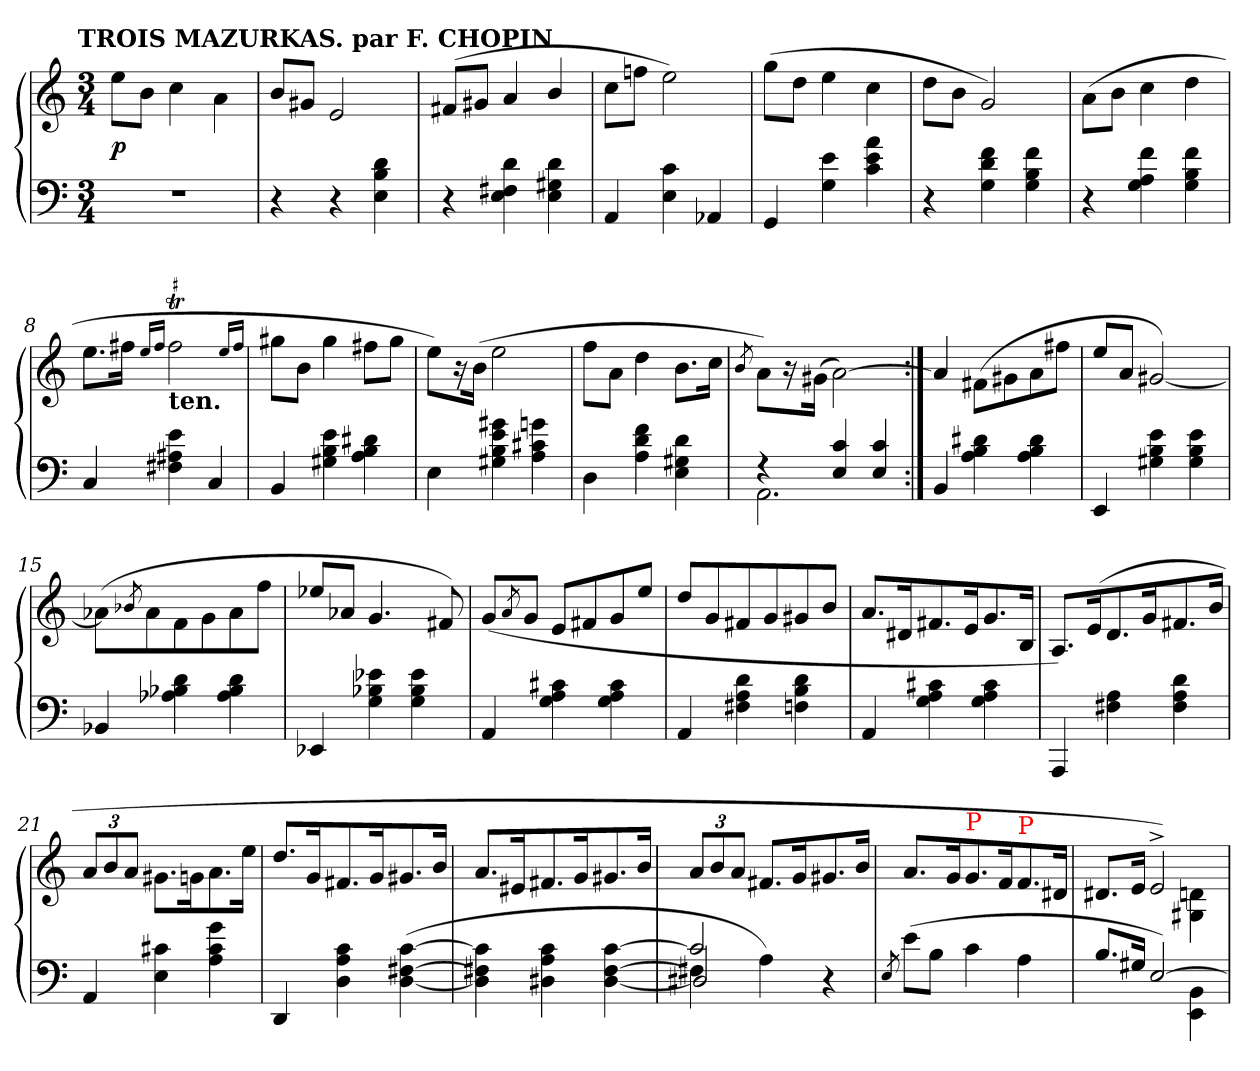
**kern	**kern	**dynam
*part1	*part1	*part1
*staff2	*staff1	*staff1/2
*clefF4	*clefG2	*
*k[]	*k[]	*
*a:	*a:	*
!!LO:TX:omd:t=TROIS MAZURKAS. par F. CHOPIN
*M3/4	*M3/4	*
=1	=1	=1
2.rF	(>8eeL	p
.	8bJ	.
.	4cc	.
.	4a\	.
=2	=2	=2
4r	8bL	.
.	8g#XJ	.
4r	2e	.
4d 4B 4E)	.	.
=3	=3	=3
4r	(>8f#XL	.
.	8g#XJ	.
4d 4F#X 4E	4a	.
4d 4G#X 4E	4b/	.
=4	=4	=4
4AA	8ccL	.
.	8ffnJ	.
4c 4E	2ee)	.
4AA-X	.	.
=5	=5	=5
4GG	(>8ggL	.
.	8ddJ	.
4e 4G	4ee	.
4a 4e 4c	4cc	.
=6	=6	=6
4r	8ddL	.
.	8bJ	.
4f 4d 4G	2g)	.
4f 4B 4G	.	.
=7	=7	=7
4r	(>8a\L	.
.	8bJ	.
4f 4A 4G	4cc	.
4f 4B 4G	4dd	.
=8	=8	=8
4C	8.eeL	.
.	16ff#XJk	.
.	16qqee/LL	.
.	16qqff#/JJ	.
!	!LO:TX:b:B:t=ten.	!
!	!LO:TR:acc=#	!
4e 4A#X 4F#X	2ff#T	.
4C	.	.
.	16qqee/LL	.
.	16qqff#/JJ	.
=9	=9	=9
4BB	8gg#XL	.
.	8bJ	.
4e 4B 4G#X	4gg#	.
4d#X 4B 4A	8ff#XL	.
.	8gg#J	.
=10	=10	=10
4E	8eeL)	.
.	16r	.
.	(>16bJk	.
4g#X 4e 4B 4G#X	2ee	.
4gn 4c#X 4A	.	.
=11	=11	=11
4D	8ffL	.
.	8aJ	.
4f 4d 4A	4dd	.
4d 4G#X 4E	8.bL	.
.	16ccJk	.
=12	=12	=12
.	8qb/	.
*^	*	*
4rF	2.AA	8a\L)	.
.	.	16r	.
.	.	(>16g#XJk	.
4c 4E	.	[2a\)	.
(>4c 4E	.	.	.
*v	*v	*	*
=13:|!	=13:|!	=13:|!
4BB	4a]	.
4d#X 4B 4A	(>8f#XL	.
.	8g#X	.
4d# 4B 4A	8a	.
.	8ff#XJ	.
=14	=14	=14
4EE	8ee/L	.
.	8aJ	.
4e 4B 4G#X	[2g#X)	.
4e 4B 4G#	.	.
=15	=15	=15
4BB-X	(>8a-XL]	.
.	8qb-X/	.
.	8a-	.
4d 4B-X 4A-X	8f	.
.	8g	.
4d 4B- 4A-	8a-	.
.	8ffJ	.
=16	=16	=16
4EE-X	8ee-X/L	.
.	8a-XJ	.
4e-X 4B-X 4G	4.g	.
4e- 4B- 4G	.	.
.	8f#X)	.
=17	=17	=17
4AA	(>8gL	.
.	8qa/	.
.	8gJ	.
4c#X 4A 4G	8eL	.
.	8f#X	.
4c# 4A 4G	8g	.
.	8eeJ	.
=18	=18	=18
4AA	8ddL	.
.	8g	.
4d 4A 4F#X	8f#X	.
.	8g	.
4d 4B 4Fn	8g#X	.
.	8bJ	.
=19	=19	=19
4AA	8.aL	.
.	16d#Xk	.
4c#X 4A 4G	8.f#X	.
.	16ek	.
4c# 4A 4G	8.g	.
.	16BJk	.
=20	=20	=20
4AAA	8.AL)	.
.	(>16ek	.
4A 4F#X	8.d	.
.	16gk	.
4d 4A 4F#	8.f#X	.
.	16bJk	.
=21	=21	=21
*	*Xbrackettup	*
4AA	12aL	.
.	12b	.
.	12aJ	.
4c#X 4E	8.g#XL	.
.	16gnk	.
4g 4c# 4A	8.a	.
.	16eeJk	.
=22	=22	=22
4DD	8.ddL	.
.	16gk	.
4c 4A 4D	8.f#X	.
.	16gk	.
(>[4c [4F#X [4D	8.g#X	.
.	16bJk	.
=23	=23	=23
4c] 4F#X] 4D]	8.aL	.
.	16e#Xk	.
4c 4A 4D#X	8.f#X	.
.	16gk	.
[4c [4F# [4D#	8.g#X	.
.	16bJk	.
=24	=24	=24
*^	*	*
*	*^	*	*
2c]	4F#X]	2D#X]	12aL	.
.	.	.	12b	.
.	.	.	12aJ	.
.	4A)	.	8.f#XL	.
.	.	.	16gk	.
4ryy	4r	4ryy	8.g#X	.
.	.	.	16bJk	.
*v	*v	*v	*	*
=25	=25	=25
8qE/	.	.
(>8eL	8.aL	.
8BJ	.	.
.	16gk	.
!	!LO:TX:a:color=red:t=P	!
4c	8.g	.
.	16fk	.
!	!LO:TX:a:color=red:t=P	!
4A	8.f	.
.	16d#XJk	.
=26	=26	=26
*^	*^	*
8.B/L	2ryy	8.d#XL	2ryy	.
16G#XJk	.	16eJk	.	.
[2E)	.	2e^<)	.	.
.	4BB 4EE	.	4dn 4G#X	.
*v	*v	*	*	*
*	*v	*v	*
=	=	=
*-	*-	*-
